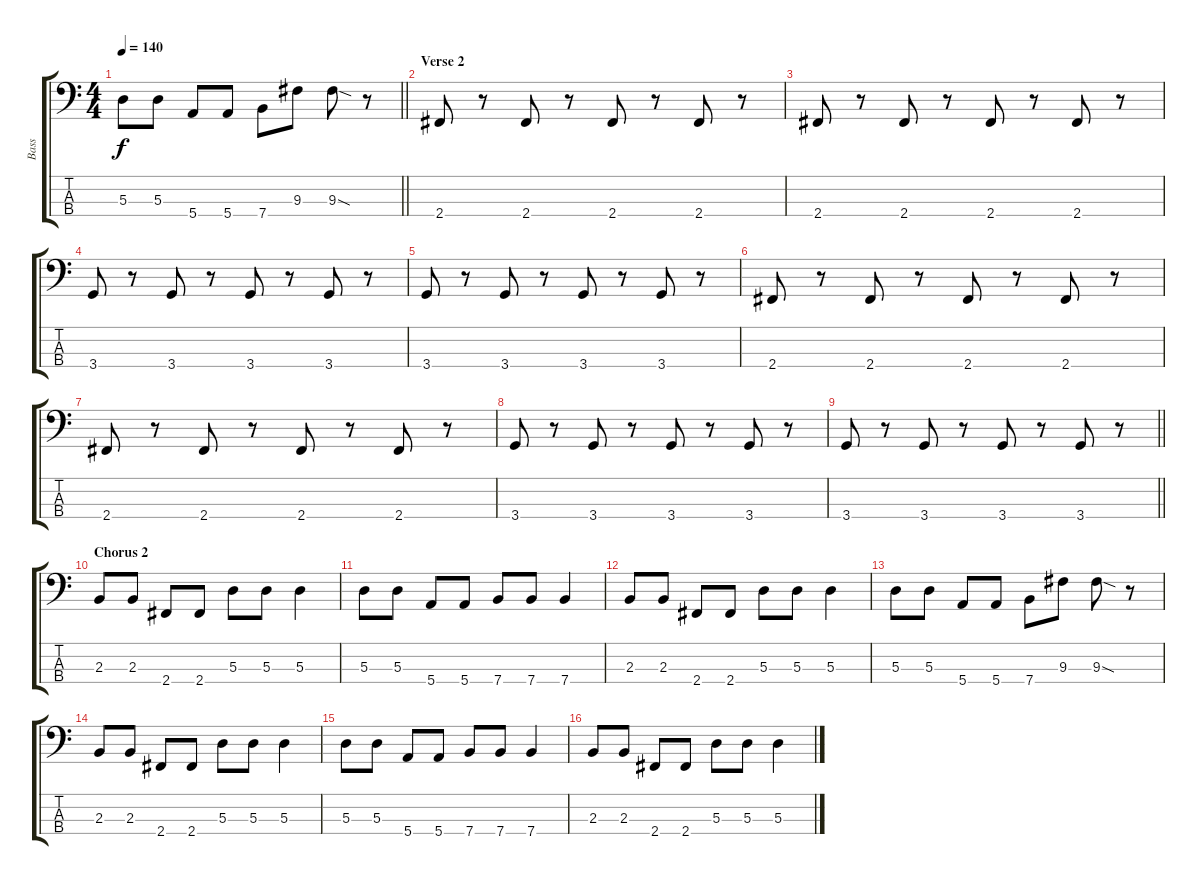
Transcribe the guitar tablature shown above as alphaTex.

\track ("Bass" "Bass") {instrument electricbassfinger}
\staff {score tabs}
\tuning (G2 D2 A1 E1) {hide}
\ts (4 4)
\tempo 140
\clef f4
\barLineRight lightlight
\ks c
5.3.8{dy f} 5.3.8 5.4.8 5.4.8 7.4.8 9.3.8 9.3{sod}.8 r.8 |
\section ("" "Verse 2")
2.4.8 r.8 2.4.8 r.8 2.4.8 r.8 2.4.8 r.8 |
2.4.8 r.8 2.4.8 r.8 2.4.8 r.8 2.4.8 r.8 |
3.4.8 r.8 3.4.8 r.8 3.4.8 r.8 3.4.8 r.8 |
3.4.8 r.8 3.4.8 r.8 3.4.8 r.8 3.4.8 r.8 |
2.4.8 r.8 2.4.8 r.8 2.4.8 r.8 2.4.8 r.8 |
2.4.8 r.8 2.4.8 r.8 2.4.8 r.8 2.4.8 r.8 |
3.4.8 r.8 3.4.8 r.8 3.4.8 r.8 3.4.8 r.8 |
\barLineRight lightlight
3.4.8 r.8 3.4.8 r.8 3.4.8 r.8 3.4.8 r.8 |
\section ("" "Chorus 2")
2.3.8 2.3.8 2.4.8 2.4.8 5.3.8 5.3.8 5.3.4 |
5.3.8 5.3.8 5.4.8 5.4.8 7.4.8 7.4.8 7.4.4 |
2.3.8 2.3.8 2.4.8 2.4.8 5.3.8 5.3.8 5.3.4 |
5.3.8 5.3.8 5.4.8 5.4.8 7.4.8 9.3.8 9.3{sod}.8 r.8 |
2.3.8 2.3.8 2.4.8 2.4.8 5.3.8 5.3.8 5.3.4 |
5.3.8 5.3.8 5.4.8 5.4.8 7.4.8 7.4.8 7.4.4 |
2.3.8 2.3.8 2.4.8 2.4.8 5.3.8 5.3.8 5.3.4
